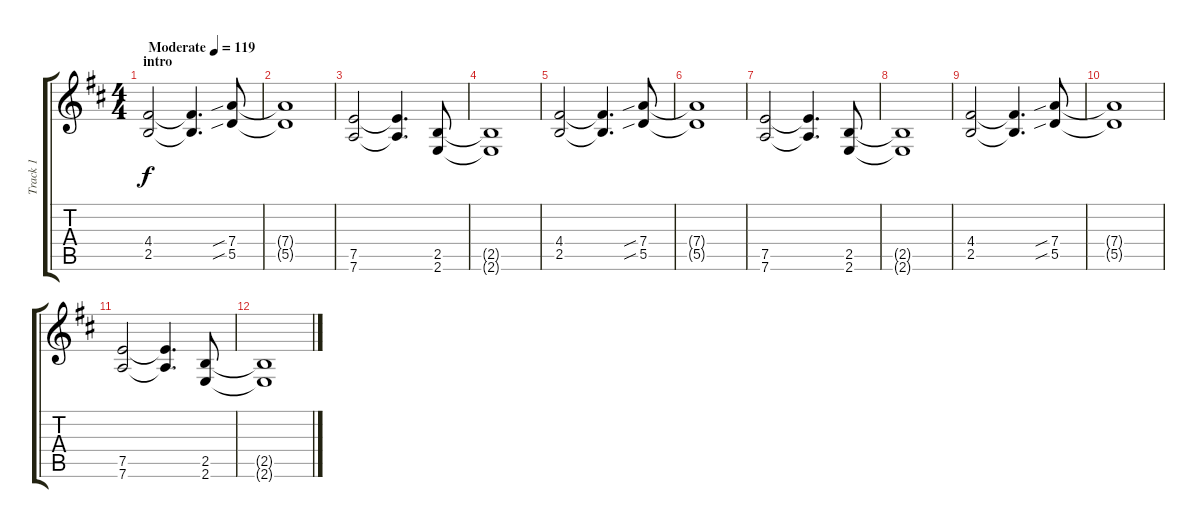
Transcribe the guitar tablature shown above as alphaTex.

\track ("Track 1" "Track 1") {instrument overdrivenguitar}
\staff {score tabs}
\tuning (D4 A3 Gb3 D3 A2 D2) {hide}
\ts (4 4)
\section ("" "intro")
\tempo (119 "Moderate")
\clef g2
\ks d
(4.4 2.5).2{dy f instrument overdrivenguitar} (4.4{t} 2.5{t}).4{d} (7.4{sib} 5.5{sib}).8 |
(7.4{t} 5.5{t}).1 |
(7.5 7.6).2 (7.5{t} 7.6{t}).4{d} (2.5 2.6).8 |
(2.5{t} 2.6{t}).1 |
(4.4 2.5).2 (4.4{t} 2.5{t}).4{d} (7.4{sib} 5.5{sib}).8 |
(7.4{t} 5.5{t}).1 |
(7.5 7.6).2 (7.5{t} 7.6{t}).4{d} (2.5 2.6).8 |
(2.5{t} 2.6{t}).1 |
(4.4 2.5).2 (4.4{t} 2.5{t}).4{d} (7.4{sib} 5.5{sib}).8 |
(7.4{t} 5.5{t}).1 |
(7.5 7.6).2 (7.5{t} 7.6{t}).4{d} (2.5 2.6).8 |
(2.5{t} 2.6{t}).1
